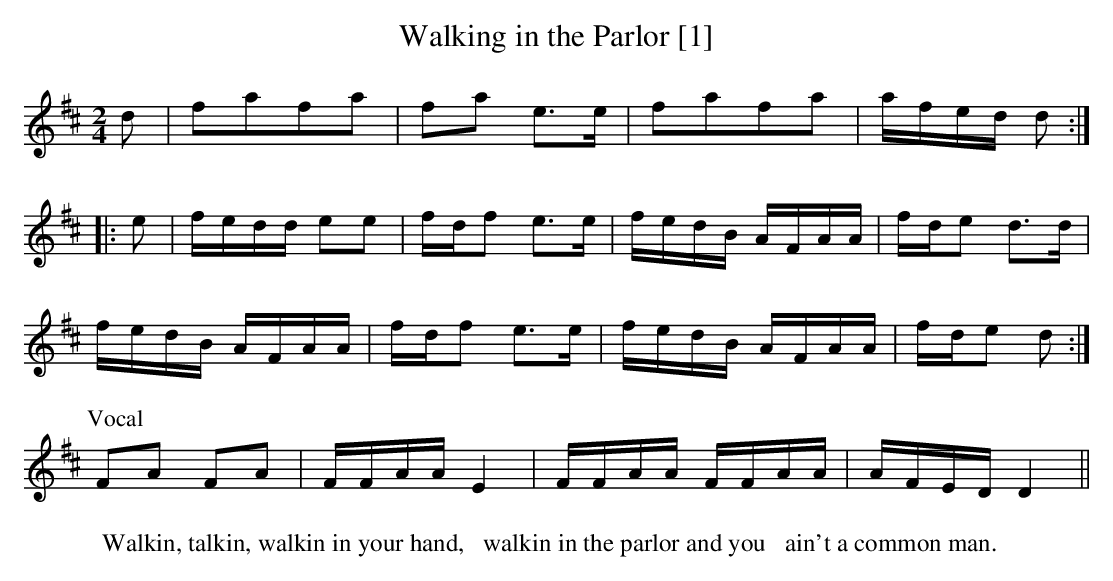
X:1
T:Walking in the Parlor [1]
M:2/4
L:1/8
K:D
d|fafa|fa e>e|fafa|a/f/e/d/ d:|
|:e|f/e/d/d/ ee|f/d/f e>e|f/e/d/B/ A/F/A/A/|f/d/e d>d|
f/e/d/B/ A/F/A/A/|f/d/f e>e|f/e/d/B/ A/F/A/A/|f/d/e d:|
P:Vocal
FA FA|F/F/A/A/ E2|F/F/A/A/ F/F/A/A/|A/F/E/D/ D2||
W:Walkin, talkin, walkin in your hand,   walkin in the parlor and you   ain't a common man.
